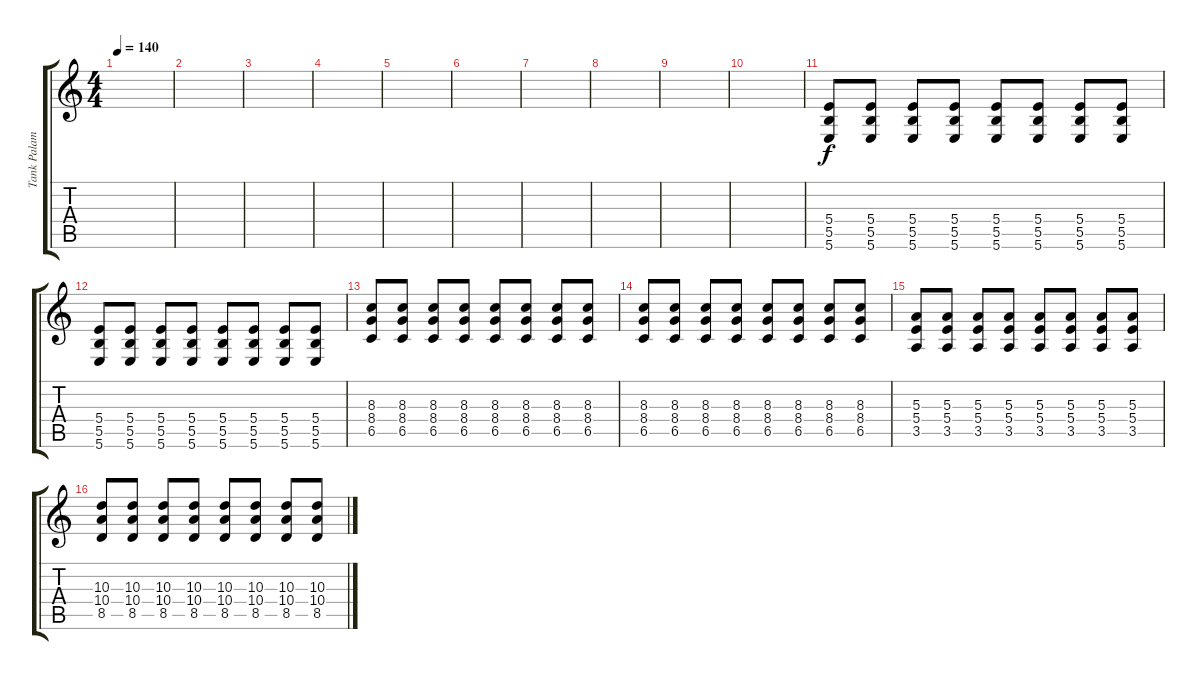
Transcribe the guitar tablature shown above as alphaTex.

\track ("Tank Palamara II" "Tank Palam") {instrument distortionguitar}
\staff {score tabs}
\tuning (Db4 Ab3 E3 B2 Gb2 B1) {hide}
\ts (4 4)
\tempo 140
\clef g2
\ks c
|
|
|
|
|
|
|
|
|
|
(5.4 5.5 5.6).8 (5.4 5.5 5.6).8 (5.4 5.5 5.6).8 (5.4 5.5 5.6).8 (5.4 5.5 5.6).8 (5.4 5.5 5.6).8 (5.4 5.5 5.6).8 (5.4 5.5 5.6).8 |
(5.4 5.5 5.6).8 (5.4 5.5 5.6).8 (5.4 5.5 5.6).8 (5.4 5.5 5.6).8 (5.4 5.5 5.6).8 (5.4 5.5 5.6).8 (5.4 5.5 5.6).8 (5.4 5.5 5.6).8 |
(8.3 8.4 6.5).8 (8.3 8.4 6.5).8 (8.3 8.4 6.5).8 (8.3 8.4 6.5).8 (8.3 8.4 6.5).8 (8.3 8.4 6.5).8 (8.3 8.4 6.5).8 (8.3 8.4 6.5).8 |
(8.3 8.4 6.5).8 (8.3 8.4 6.5).8 (8.3 8.4 6.5).8 (8.3 8.4 6.5).8 (8.3 8.4 6.5).8 (8.3 8.4 6.5).8 (8.3 8.4 6.5).8 (8.3 8.4 6.5).8 |
(5.3 5.4 3.5).8 (5.3 5.4 3.5).8 (5.3 5.4 3.5).8 (5.3 5.4 3.5).8 (5.3 5.4 3.5).8 (5.3 5.4 3.5).8 (5.3 5.4 3.5).8 (5.3 5.4 3.5).8 |
(10.3 10.4 8.5).8 (10.3 10.4 8.5).8 (10.3 10.4 8.5).8 (10.3 10.4 8.5).8 (10.3 10.4 8.5).8 (10.3 10.4 8.5).8 (10.3 10.4 8.5).8 (10.3 10.4 8.5).8
